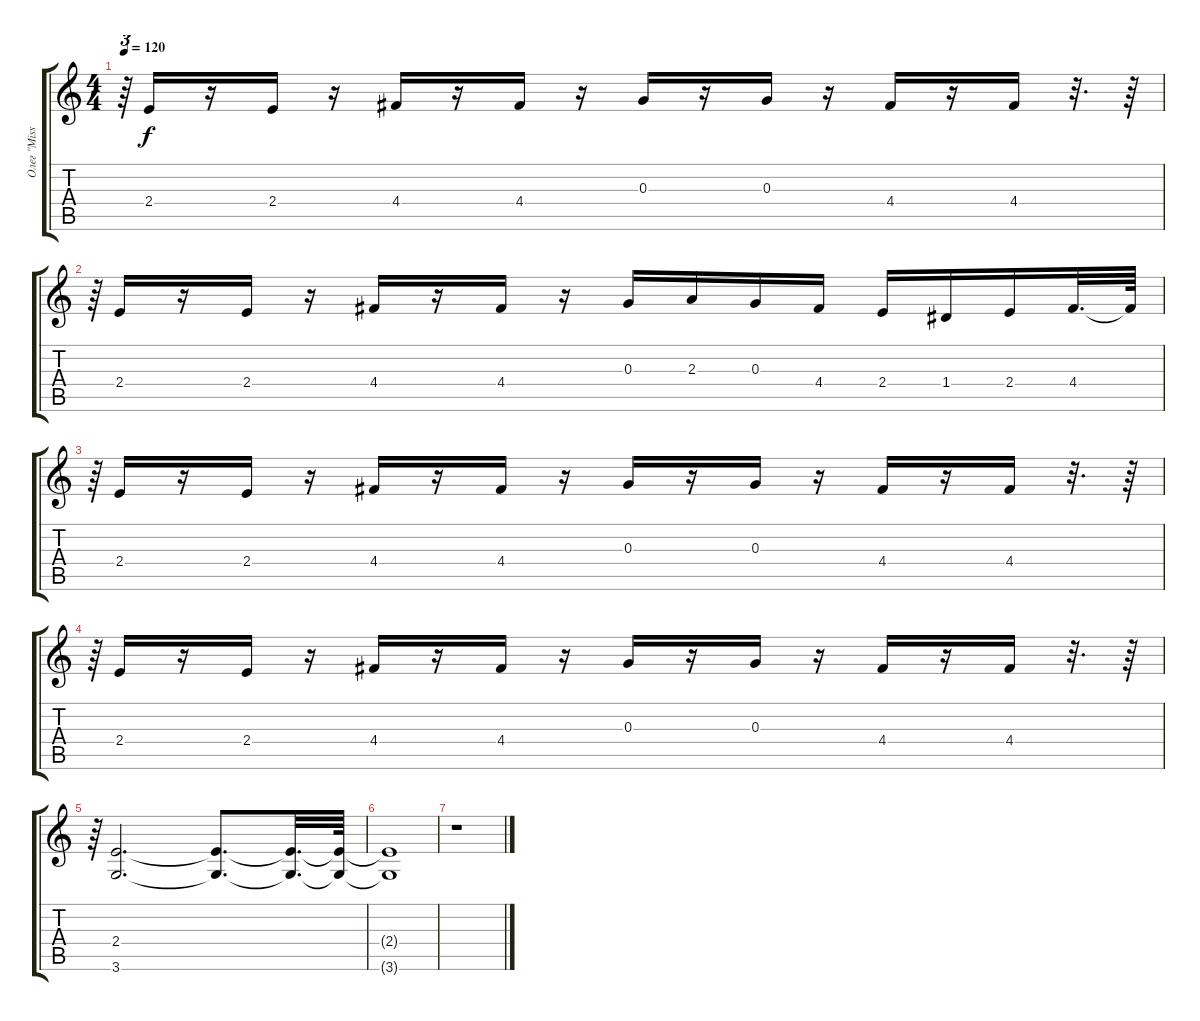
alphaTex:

\track ("Олег \"Mission\" Мишин" "Олег \"Miss") {instrument distortionguitar}
\staff {score tabs}
\tuning (E4 B3 G3 D3 A2 E2) {hide}
\ts (4 4)
\tempo 120
\clef g2
\ks c
r.64{tu (3 2) dy f} 2.4.16 r.16 2.4.16 r.16 4.4.16 r.16 4.4.16 r.16 0.3.16 r.16 0.3.16 r.16 4.4.16 r.16 4.4.16 r.32{d} r.64 |
r.64{tu (3 2)} 2.4.16 r.16 2.4.16 r.16 4.4.16 r.16 4.4.16 r.16 0.3.16 2.3.16 0.3.16 4.4.16 2.4.16 1.4.16 2.4.16 4.4.32{d} 4.4{t}.64 |
r.64{tu (3 2)} 2.4.16 r.16 2.4.16 r.16 4.4.16 r.16 4.4.16 r.16 0.3.16 r.16 0.3.16 r.16 4.4.16 r.16 4.4.16 r.32{d} r.64 |
r.64{tu (3 2)} 2.4.16 r.16 2.4.16 r.16 4.4.16 r.16 4.4.16 r.16 0.3.16 r.16 0.3.16 r.16 4.4.16 r.16 4.4.16 r.32{d} r.64 |
r.64{tu (3 2)} (2.4 3.6).2{d} (2.4{t} 3.6{t}).8{d} (2.4{t} 3.6{t}).32{d} (2.4{t} 3.6{t}).64 |
(2.4{t} 3.6{t}).1 |
r.1
